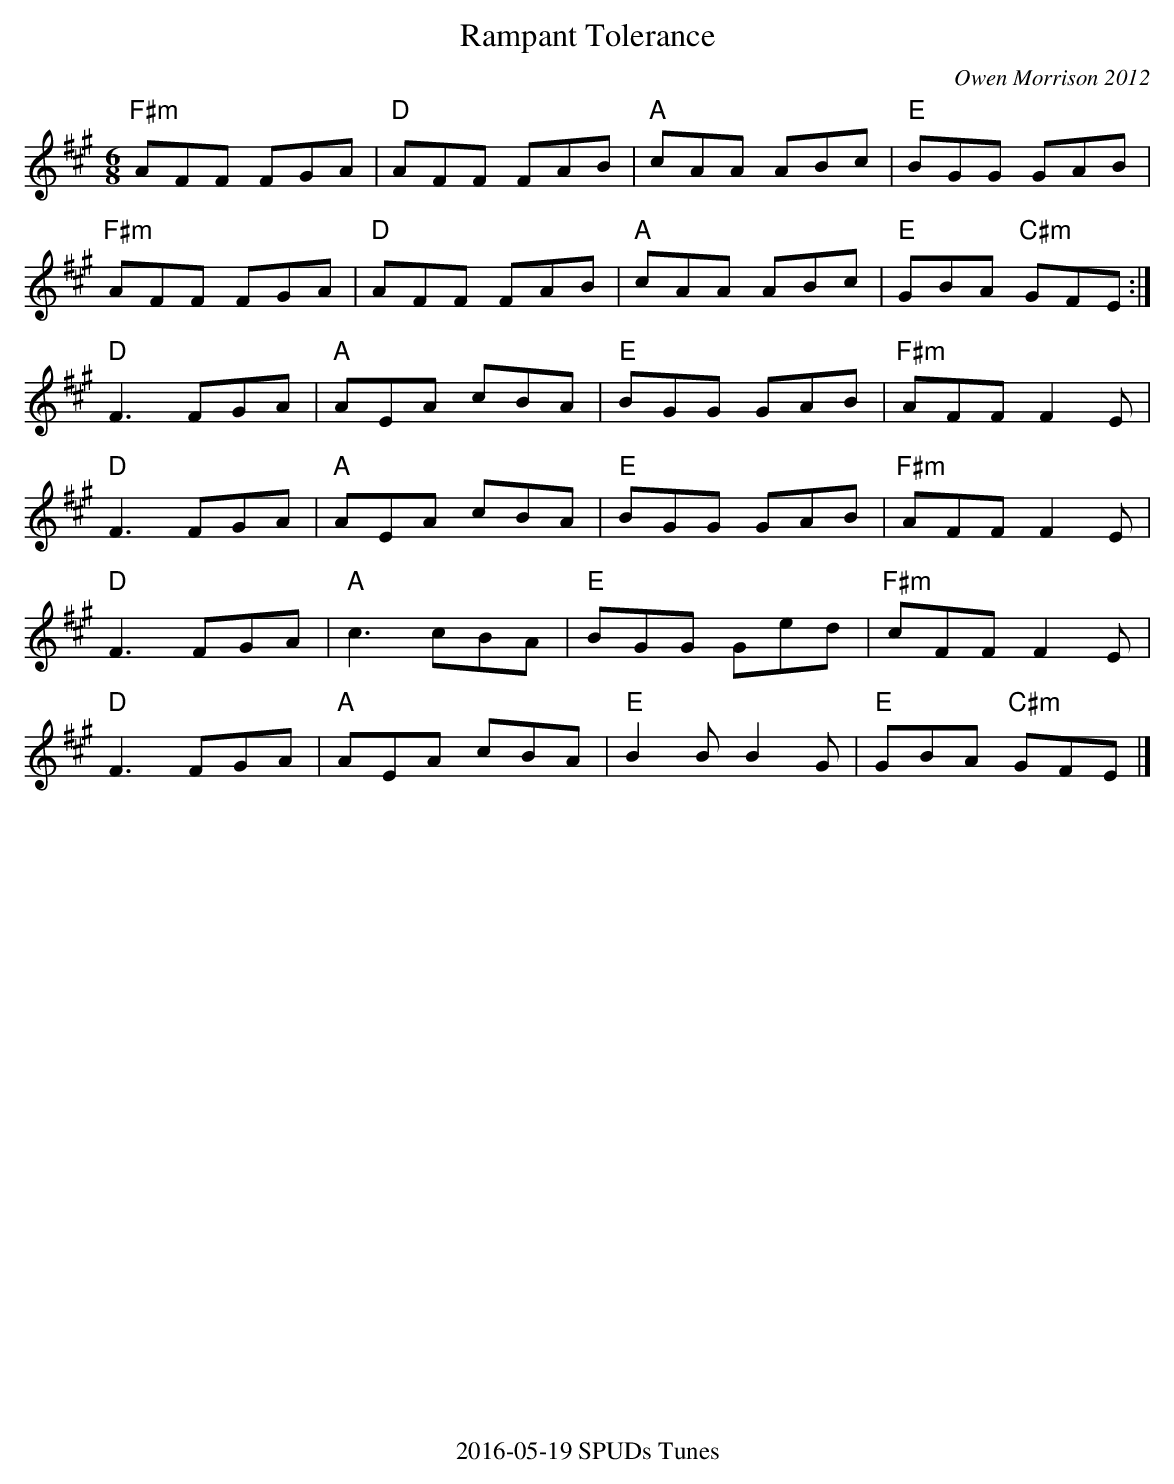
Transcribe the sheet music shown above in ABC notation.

X:1
T:Rampant Tolerance
C: Owen Morrison 2012
M:6/8
K:F#m
"F#m"AFF FGA|"D"AFF FAB|"A" cAA ABc|"E"BGG GAB|
"F#m"AFF FGA|"D"AFF FAB|"A" cAA ABc|"E"GBA "C#m"GFE:|
"D"F3 FGA|"A"AEA cBA|"E"BGG GAB| "F#m"AFF F2E|
"D"F3 FGA|"A"AEA cBA|"E"BGG GAB| "F#m"AFF F2E|
"D"F3 FGA|"A"c3 cBA|"E"BGG Ged|"F#m"cFF F2E|
"D"F3 FGA|"A"AEA cBA|"E"B2B B2G|"E"GBA "C#m"GFE|]
